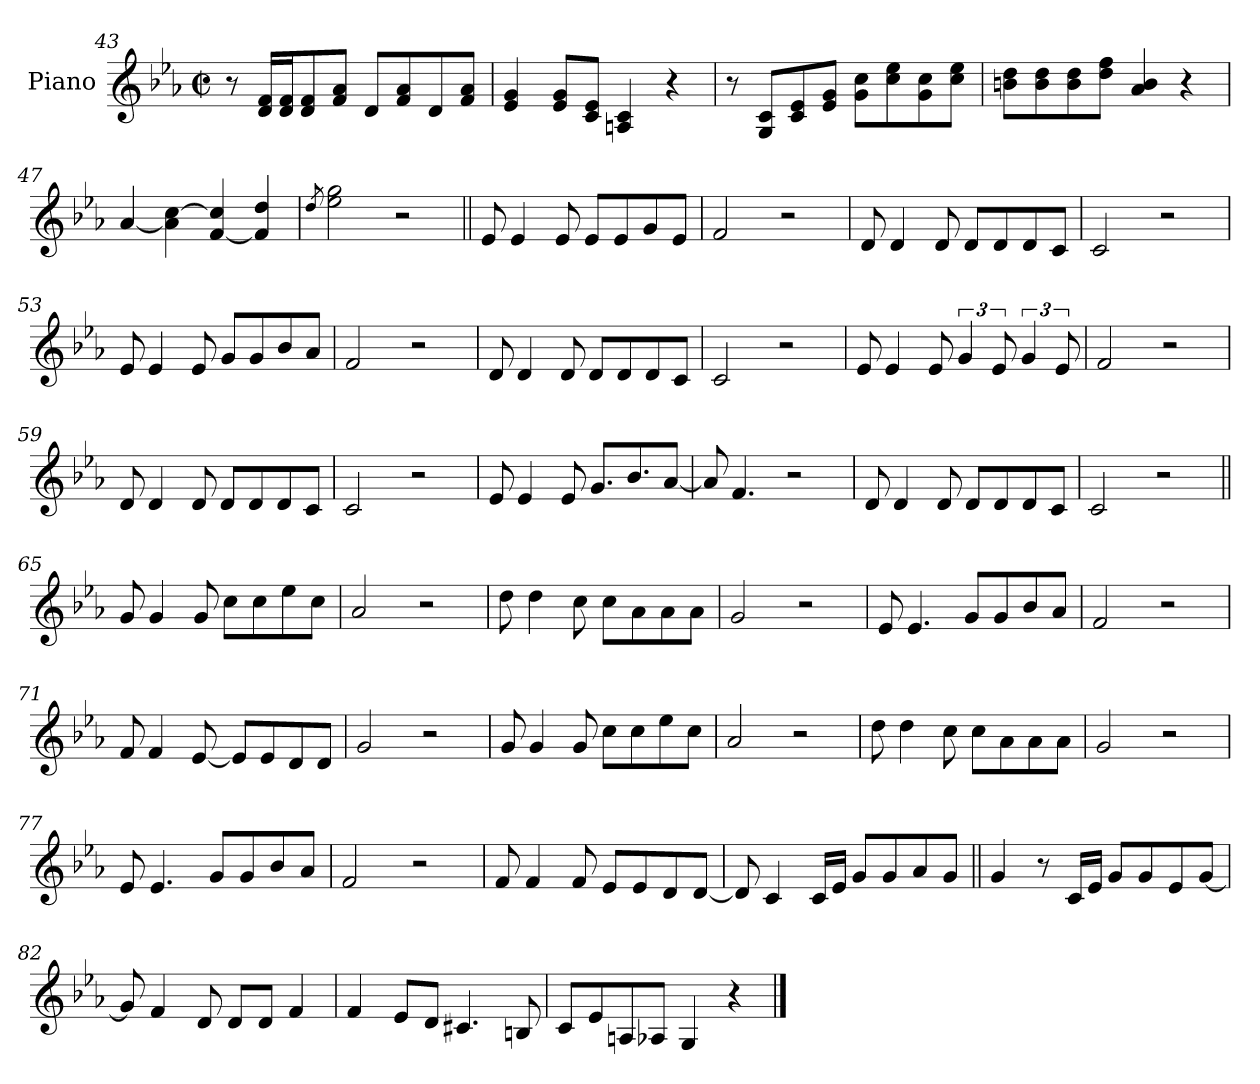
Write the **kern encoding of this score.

**kern
*part1
*staff1
*I"Piano
*I'Pno.
*clefG2
*k[b-e-a-]
*M2/2
*met(c|)
=43
8r
16d! 16f!LL
16d! 16f!J
8d! 8f!
8f! 8a-!J
8d!L
8f! 8a-!
8d!
8f! 8a-!J
=44
4e-! 4g!
8e-! 8g!L
8c! 8e-!J
4An! 4c!
4r
=45
8r
8G! 8c!L
8c! 8e-!
8e-! 8g!J
8g! 8cc!L
8cc! 8ee-!
8g! 8cc!
8cc! 8ee-!J
=46
8bn! 8dd!L
8b! 8dd!
8b! 8dd!
8dd! 8ff!J
4a-! 4b!
4r
=47
[4a-!
4a-!] [4cc!
[4f! 4cc!]
4f!] 4dd!
=48
8qdd
2ee-! 2gg!
2r
=49||
8e-
4e-
8e-
8e-L
8e-
8g
8e-J
=50
2f
2r
=51
8d
4d
8d
8dL
8d
8d
8cJ
=52
2c
2r
=53
8e-
4e-
8e-
8gL
8g
8b-
8a-J
=54
2f
2r
=55
8d
4d
8d
8dL
8d
8d
8cJ
=56
2c
2r
=57
8e-
4e-
8e-
6g
12e-
6g
12e-
=58
2f
2r
=59
8d
4d
8d
8dL
8d
8d
8cJ
=60
2c
2r
=61
8e-
4e-
8e-
8.gL
8.b-
[8a-J
=62
8a-]
4.f
2r
=63
8d
4d
8d
8dL
8d
8d
8cJ
=64
2c
2r
=65||
8g
4g
8g
8ccL
8cc
8ee-
8ccJ
=66
2a-
2r
=67
8dd
4dd
8cc
8ccL
8a-
8a-
8a-J
=68
2g
2r
=69
8e-
4.e-
8gL
8g
8b-
8a-J
=70
2f
2r
=71
8f
4f
[8e-
8e-L]
8e-
8d
8dJ
=72
2g
2r
=73
8g
4g
8g
8ccL
8cc
8ee-
8ccJ
=74
2a-
2r
=75
8dd
4dd
8cc
8ccL
8a-
8a-
8a-J
=76
2g
2r
=77
8e-
4.e-
8gL
8g
8b-
8a-J
=78
2f
2r
=79
8f
4f
8f
8e-L
8e-
8d
[8dJ
=80
8d]
4c
16c!LL
16e-!JJ
8g!L
8g!
8a-!
8g!J
=81||
4g!
8r
16c!LL
16e-!JJ
8g!L
8g!
8e-!
[8g!J
=82
8g!]
4f!
8d!
8d!L
8d!J
4f!
=83
4f!
8e-!L
8d!J
4.c#X!
8Bn!
=84
8c!L
8e-!
8An!
8A-X!J
4G!
4r
==
*-
